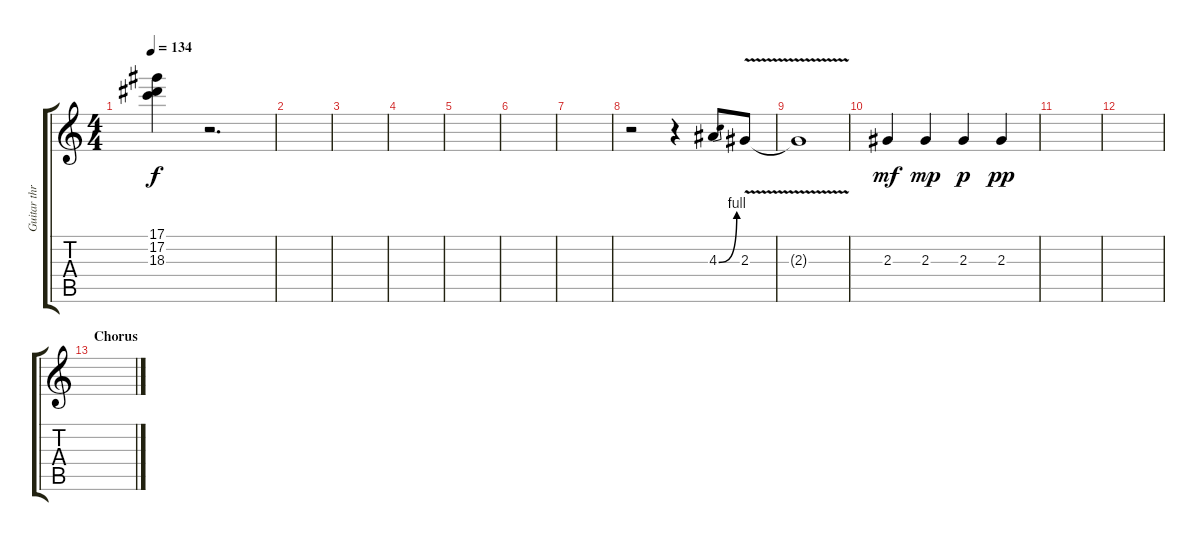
\track ("Guitar three (lead guitar)" "Guitar thr") {instrument distortionguitar}
\staff {score tabs}
\tuning (Eb4 Bb3 Gb3 Db3 Ab2 Eb2) {hide}
\ts (4 4)
\tempo 134
\clef g2
\ks c
(17.1{t} 17.2{t} 18.3{t}).4{dy f} r.2{d} |
|
|
|
|
|
|
r.2 r.4 4.3{be (bend 0 0 60 4)}.8 2.3{v}.8 |
2.3{t}.1 |
2.3.4{dy mf} 2.3.4{dy mp} 2.3.4{dy p} 2.3.4{dy pp} |
|
|
\section ("" "Chorus")
